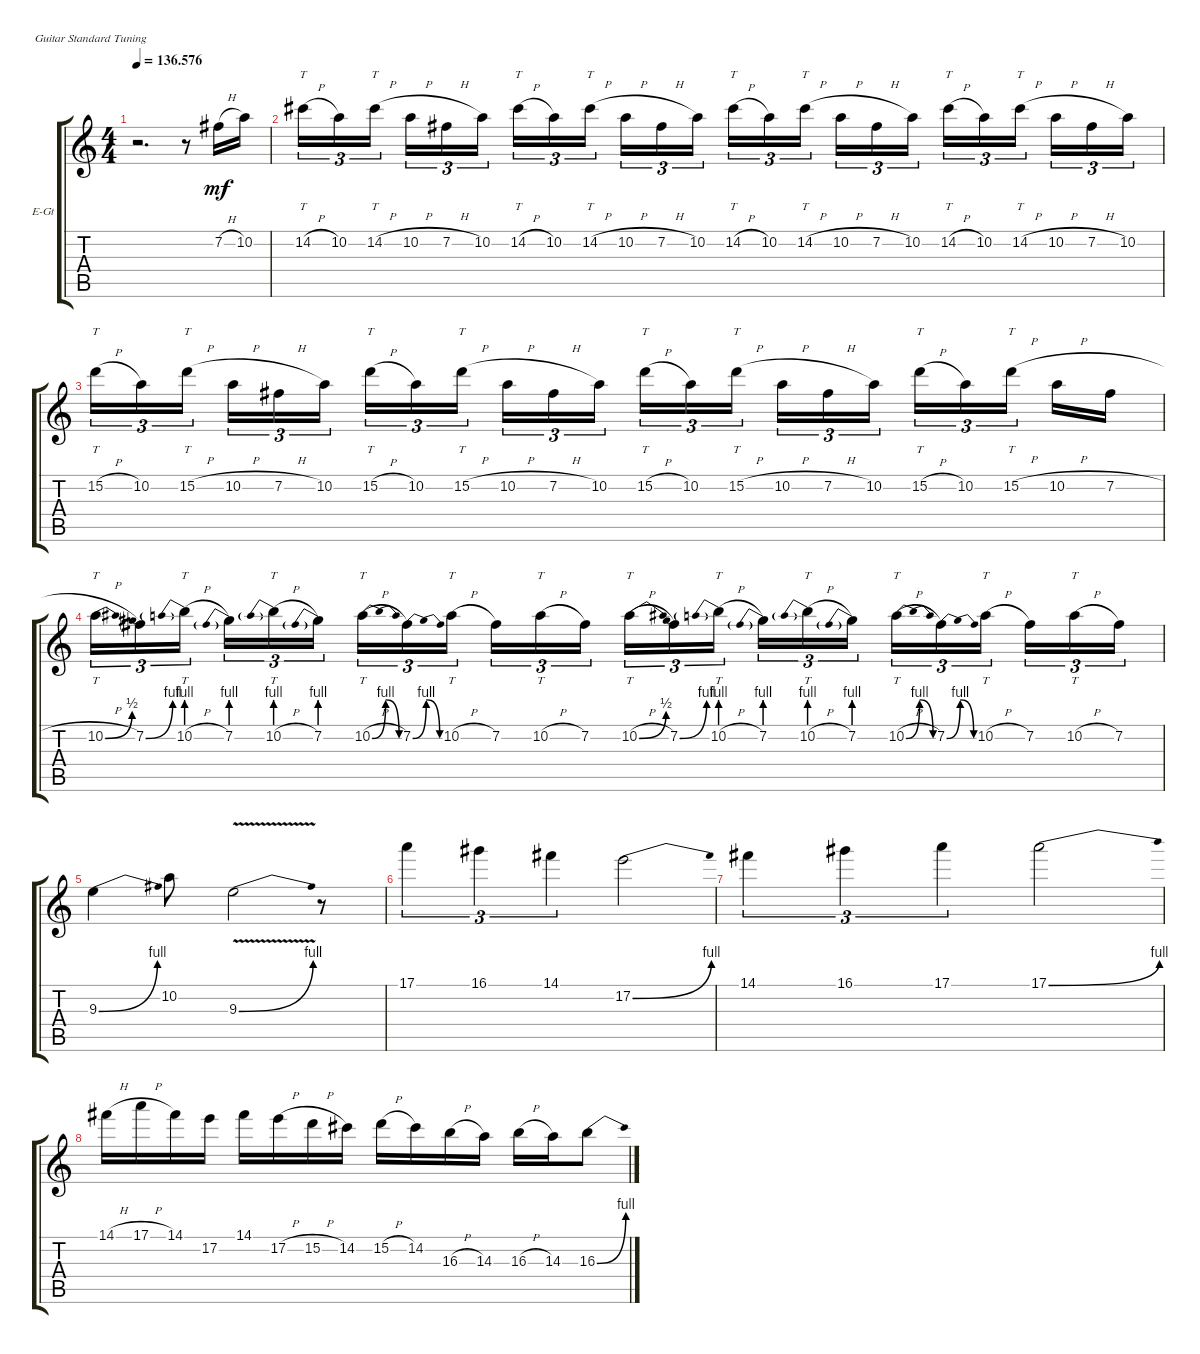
\defaultSystemsLayout 4
\bracketExtendMode groupsimilarinstruments
\firstSystemTrackNameOrientation horizontal
\otherSystemsTrackNameOrientation horizontal
\track ("Electric Guitar" "E-Gt") {instrument distortionguitar}
\staff {score tabs}
\tuning (E4 B3 G3 D3 A2 E2)
\ts (4 4)
\tempo
136.576
\accidentals auto
\clef g2
\ottava regular
\simile none
\ks c
r.2{d dy mf instrument distortionguitar} r.8 7.2{h}.16 10.2.16 |
14.2{h}.16{tt tu (3 2)} 10.2.16{tu (3 2)} 14.2{h}.16{tt tu (3 2)} 10.2{h}.16{tu (3 2)} 7.2{h}.16{tu (3 2)} 10.2.16{tu (3 2)} 14.2{h}.16{tt tu (3 2)} 10.2.16{tu (3 2)} 14.2{h}.16{tt tu (3 2)} 10.2{h}.16{tu (3 2)} 7.2{h}.16{tu (3 2)} 10.2.16{tu (3 2)} 14.2{h}.16{tt tu (3 2)} 10.2.16{tu (3 2)} 14.2{h}.16{tt tu (3 2)} 10.2{h}.16{tu (3 2)} 7.2{h}.16{tu (3 2)} 10.2.16{tu (3 2)} 14.2{h}.16{tt tu (3 2)} 10.2.16{tu (3 2)} 14.2{h}.16{tt tu (3 2)} 10.2{h}.16{tu (3 2)} 7.2{h}.16{tu (3 2)} 10.2.16{tu (3 2)} |
15.2{h}.16{tt tu (3 2)} 10.2.16{tu (3 2)} 15.2{h}.16{tt tu (3 2)} 10.2{h}.16{tu (3 2)} 7.2{h}.16{tu (3 2)} 10.2.16{tu (3 2)} 15.2{h}.16{tt tu (3 2)} 10.2.16{tu (3 2)} 15.2{h}.16{tt tu (3 2)} 10.2{h}.16{tu (3 2)} 7.2{h}.16{tu (3 2)} 10.2.16{tu (3 2)} 15.2{h}.16{tt tu (3 2)} 10.2.16{tu (3 2)} 15.2{h}.16{tt tu (3 2)} 10.2{h}.16{tu (3 2)} 7.2{h}.16{tu (3 2)} 10.2.16{tu (3 2)} 15.2{h}.16{tt tu (3 2)} 10.2.16{tu (3 2)} 15.2{h}.16{tt tu (3 2)} 10.2{h}.16 7.2{h}.16 |
10.2{be (bend 0 0 59.4 2) h}.16{tt tu (3 2)} 7.2{be (bend 0 0 15 4)}.16{tu (3 2)} 10.2{be (prebend 0 4 60 4) h}.16{tt tu (3 2)} 7.2{be (prebend 0 4 60 4)}.16{tu (3 2)} 10.2{be (prebend 0 4 60 4) h}.16{tt tu (3 2)} 7.2{be (prebend 0 4 60 4)}.16{tu (3 2)} 10.2{be (bendrelease 0 0 10.2 4 20.4 4 30 0) h}.16{tt tu (3 2)} 7.2{be (bendrelease 0 0 10.2 4 20.4 4 30 0)}.16{tu (3 2)} 10.2{h}.16{tt tu (3 2)} 7.2.16{tu (3 2)} 10.2{h}.16{tt tu (3 2)} 7.2.16{tu (3 2)} 10.2{be (bend 0 0 59.4 2) h}.16{tt tu (3 2)} 7.2{be (bend 0 0 15 4)}.16{tu (3 2)} 10.2{be (prebend 0 4 60 4) h}.16{tt tu (3 2)} 7.2{be (prebend 0 4 60 4)}.16{tu (3 2)} 10.2{be (prebend 0 4 60 4) h}.16{tt tu (3 2)} 7.2{be (prebend 0 4 60 4)}.16{tu (3 2)} 10.2{be (bendrelease 0 0 10.2 4 20.4 4 30 0) h}.16{tt tu (3 2)} 7.2{be (bendrelease 0 0 10.2 4 20.4 4 30 0)}.16{tu (3 2)} 10.2{h}.16{tt tu (3 2)} 7.2.16{tu (3 2)} 10.2{h}.16{tt tu (3 2)} 7.2.16{tu (3 2)} |
9.3{be (bend 0 0 15 4)}.4 10.2.8 9.3{be (bend 0 0 15 4) v}.2 r.8 |
17.1.4{tu (3 2)} 16.1.4{tu (3 2)} 14.1.4{tu (3 2)} 17.2{be (bend 0 0 15 4)}.2 |
14.1.4{tu (3 2)} 16.1.4{tu (3 2)} 17.1.4{tu (3 2)} 17.1{be (bend 0 0 15 4)}.2 |
\scale
0.656399 14.1{h}.16 17.1{h}.16 14.1.16 17.2.16 14.1.16 17.2{h}.16 15.2{h}.16 14.2.16 15.2{h}.16 14.2.16 16.3{h}.16 14.3.16 16.3{h}.16 14.3.16 16.3{be (bend 0 0 15 4)}.8
